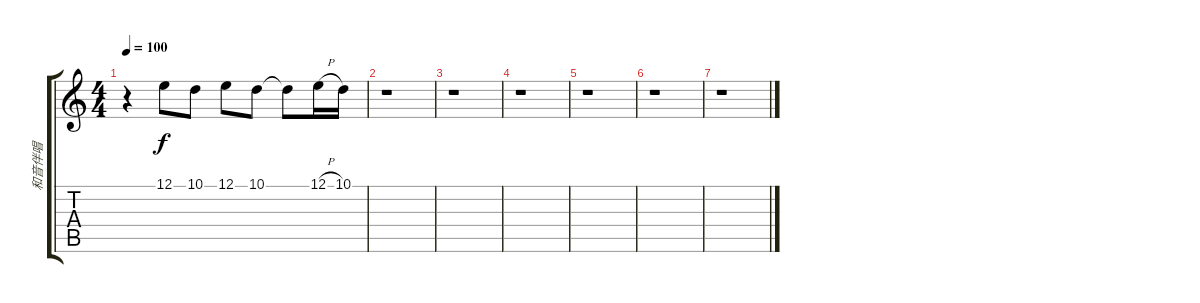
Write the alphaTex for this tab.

\track ("和音伴唱" "和音伴唱") {instrument reedorgan}
\staff {score tabs}
\tuning (E4 B3 G3 D3 A2 E2) {hide}
\ts (4 4)
\tempo 100
\clef g2
\ks c
r.4{dy f} 12.1.8 10.1.8 12.1.8 10.1.8 10.1{t}.8 12.1{h}.16 10.1.16 |
r.1 |
r.1 |
r.1{txt ""} |
r.1 |
r.1 |
r.1
